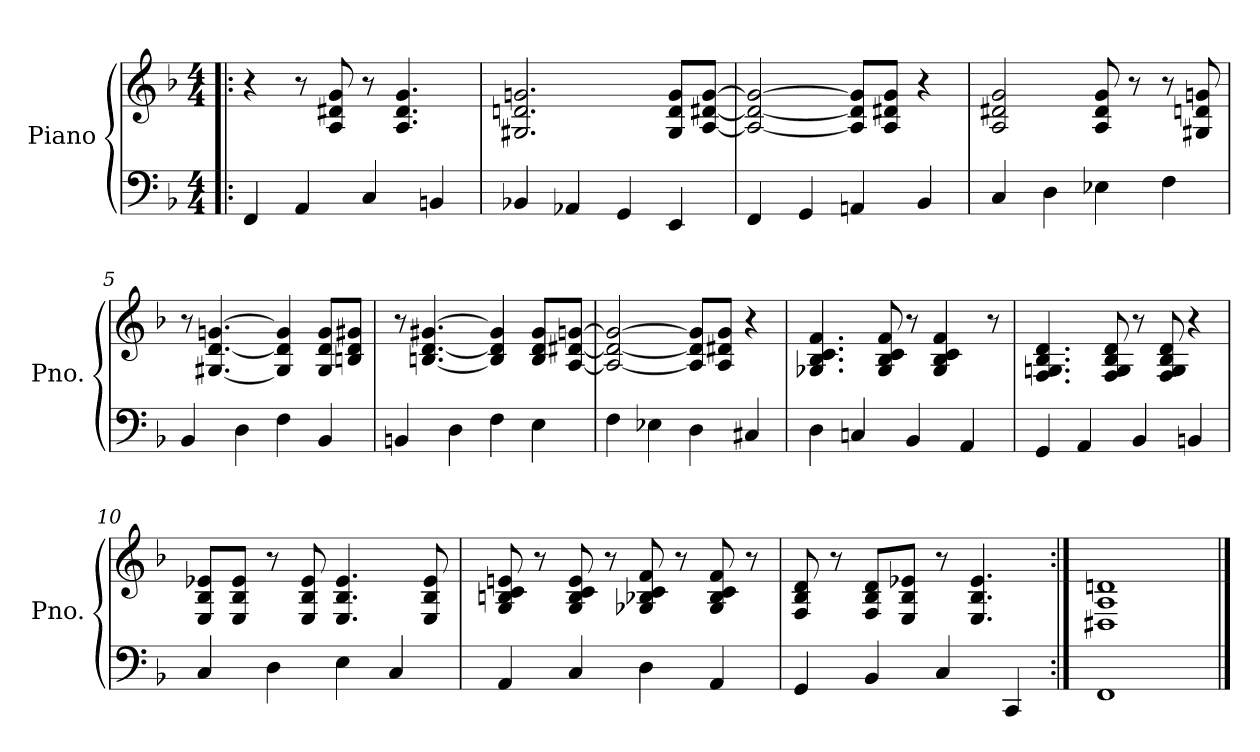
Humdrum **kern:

**kern	**kern
*part1	*part1
*staff2	*staff1
*I"Piano	*
*I'Pno.	*
*clefF4	*clefG2
*k[b-]	*k[b-]
*F:	*F:
*M4/4	*M4/4
*MM132	*MM132
=1!|:	=1!|:
4FF/	4r
4AA/	8r
.	8A/ 8d#X/ 8g/
4C/	8r
.	4.A/ 4.d#/ 4.g/
4BBn/	.
=2	=2
4BB-X/	2.G#X/ 2.dn/ 2.gn/
4AA-X/	.
4GG/	.
4EE/	8G#/ 8d/ 8g/L
.	[8A/ [8d#X/ [8g/J
=3	=3
4FF/	2A/_ 2d#/_ 2g/_
4GG/	.
4AAn/	8A/] 8d#/] 8g/]L
.	8A/ 8d#X/ 8g/J
4BB-/	4r
=4	=4
4C/	2A/ 2d#X/ 2g/
4D\	.
4E-X\	8A/ 8d#/ 8g/
.	8r
4F\	8r
.	8G#X/ 8dn/ 8gn/
!!LO:LB:g=z
=5	=5
4BB-/	8r
.	[4.G#X/ [4.d/ [4.gn/
4D\	.
4F\	4G#/] 4d/] 4g/]
4BB-/	8G#/ 8d/ 8g/L
.	8Bn/ 8d/ 8g#X/J
=6	=6
4BBn/	8r
.	[4.Bn/ [4.d/ [4.g#X/
4D\	.
4F\	4B/] 4d/] 4g#/]
4E\	8B/ 8d/ 8g#/L
.	[8A/ [8d#X/ [8gn/J
=7	=7
4F\	2A/_ 2d#/_ 2g/_
4E-X\	.
4D\	8A/] 8d#/] 8g/]L
.	8A/ 8d#X/ 8g/J
4C#X/	4r
=8	=8
4D\	4.G-X/ 4.B-/ 4.c/ 4.f/
4Cn/	.
.	8G-/ 8B-/ 8c/ 8f/
4BB-/	8r
.	4G-/ 4B-/ 4c/ 4f/
4AA/	.
.	8r
!!LO:LB:g=z
=9	=9
4GG/	4.F/ 4.Gn/ 4.B-/ 4.d/
4AA/	.
.	8F/ 8G/ 8B-/ 8d/
4BB-/	8r
.	8F/ 8G/ 8B-/ 8d/
4BBn/	4r
=10	=10
4C/	8E/ 8B-/ 8e-X/L
.	8E/ 8B-/ 8e-/J
4D\	8r
.	8E/ 8B-/ 8e-/
4E\	4.E/ 4.B-/ 4.e-/
4C/	.
.	8E/ 8B-/ 8e-/
=11	=11
4AA/	8G/ 8Bn/ 8c/ 8en/
.	8r
4C/	8G/ 8B/ 8c/ 8e/
.	8r
4D\	8G-X/ 8B-X/ 8c/ 8f/
.	8r
4AA/	8G-/ 8B-/ 8c/ 8f/
.	8r
=12	=12
4GG/	8F/ 8B-/ 8d/
.	8r
4BB-/	8F/ 8B-/ 8d/L
.	8E/ 8B-/ 8e-X/J
4C/	8r
.	4.E/ 4.B-/ 4.e-/
4CC/	.
!!LO:LB:g=z
=13:|!	=13:|!
1FF	1D#X 1A 1dn
==	==
*-	*-
